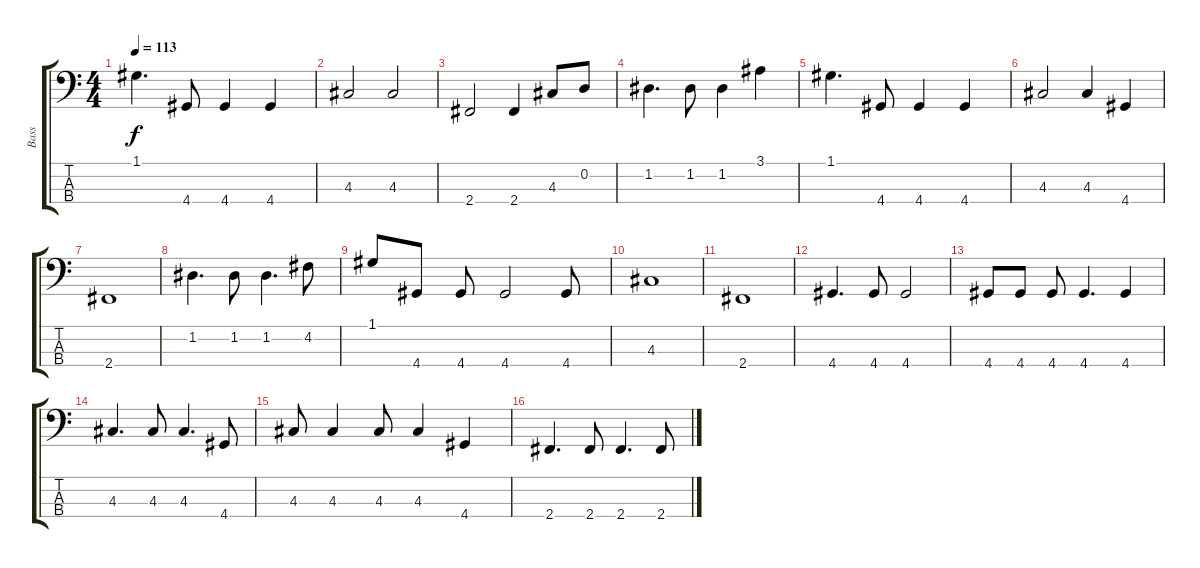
\track ("Bass" "Bass") {instrument fretlessbass}
\staff {score tabs}
\tuning (G2 D2 A1 E1) {hide}
\ts (4 4)
\tempo 113
\clef f4
\ks c
1.1.4{d dy f} 4.4.8 4.4.4 4.4.4 |
4.3.2 4.3.2 |
2.4.2 2.4.4 4.3.8 0.2.8 |
1.2.4{d} 1.2.8 1.2.4 3.1.4 |
1.1.4{d} 4.4.8 4.4.4 4.4.4 |
4.3.2 4.3.4 4.4.4 |
2.4.1 |
1.2.4{d} 1.2.8 1.2.4{d} 4.2.8 |
1.1.8 4.4.8 4.4.8 4.4.2 4.4.8 |
4.3.1 |
2.4.1 |
4.4.4{d} 4.4.8 4.4.2 |
4.4.8 4.4.8 4.4.8 4.4.4{d} 4.4.4 |
4.3.4{d} 4.3.8 4.3.4{d} 4.4.8 |
4.3.8 4.3.4 4.3.8 4.3.4 4.4.4 |
2.4.4{d} 2.4.8 2.4.4{d} 2.4.8
